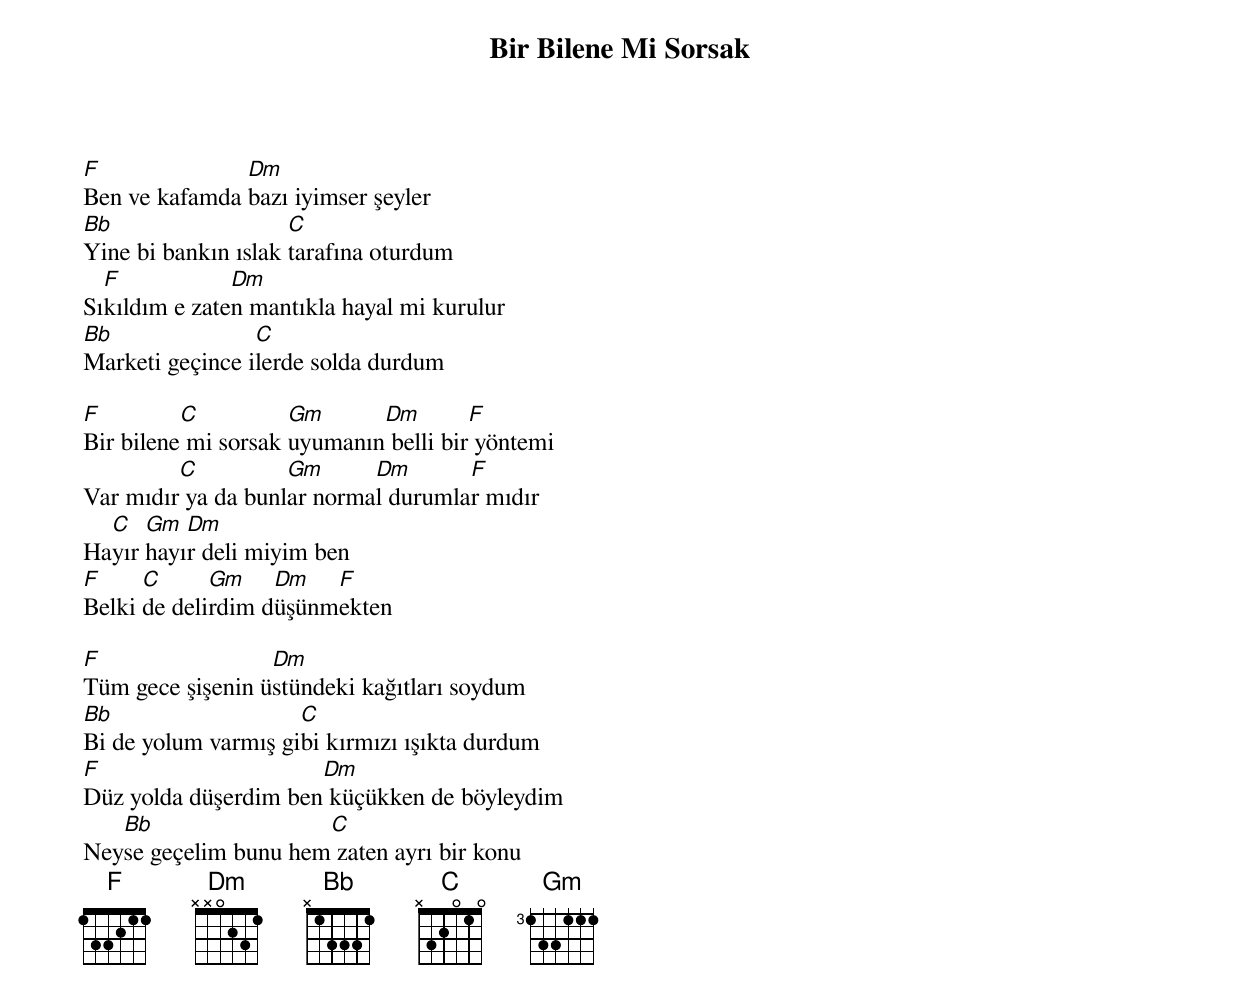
{title: Bir Bilene Mi Sorsak}
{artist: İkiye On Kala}

F              Dm
Ben ve kafamda bazı iyimser şeyler
Bb                   C
Yine bi bankın ıslak tarafına oturdum
  F            Dm
Sıkıldım e zaten mantıkla hayal mi kurulur
Bb               C
Marketi geçince ilerde solda durdum

F         C          Gm      Dm        F
Bir bilene mi sorsak uyumanın belli bir yöntemi
         C          Gm      Dm       F
Var mıdır ya da bunlar normal durumlar mıdır
  C   Gm  Dm
Hayır hayır deli miyim ben
F     C      Gm    Dm   F
Belki de delirdim düşünmekten

F                 Dm
Tüm gece şişenin üstündeki kağıtları soydum
Bb                   C
Bi de yolum varmış gibi kırmızı ışıkta durdum
F                     Dm
Düz yolda düşerdim ben küçükken de böyleydim
   Bb                 C
Neyse geçelim bunu hem zaten ayrı bir konu
